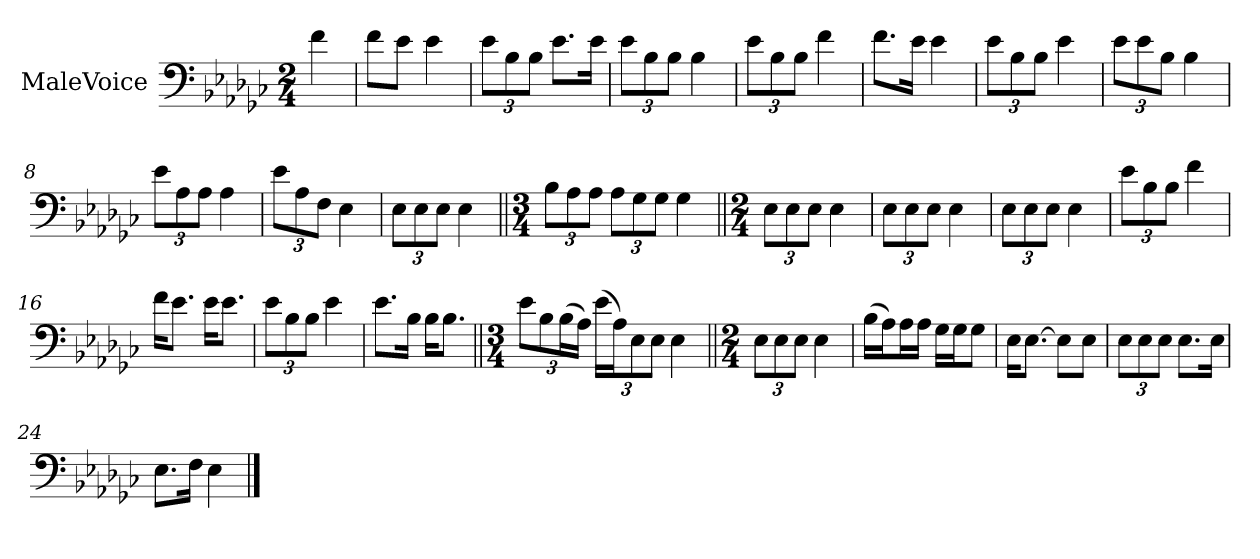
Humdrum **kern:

**kern
*part1
*staff1
*I"MaleVoice
*clefF4
*k[b-e-a-d-g-c-]
*M2/4
*MM66
=
4f
=1
8f\L
8e-\J
4e-
=2
12e-\L
12B-\
12B-\J
8.e-\L
16e-\Jk
=3
12e-\L
12B-\
12B-\J
4B-
=4
12e-\L
12B-\
12B-\J
4f
=5
8.f\L
16e-\Jk
4e-
=6
12e-\L
12B-\
12B-\J
4e-
=7
12e-\L
12e-\
12B-\J
4B-
=8
12e-\L
12A-\
12A-\J
4A-
=9
12e-\L
12A-\
12F\J
4E-
=10
12E-\L
12E-\
12E-\J
4E-
=11||
*M3/4
12B-\L
12A-\
12A-\J
12A-\L
12G-\
12G-\J
4G-
=12||
*M2/4
12E-\L
12E-\
12E-\J
4E-
=13
12E-\L
12E-\
12E-\J
4E-
=14
12E-\L
12E-\
12E-\J
4E-
=15
12e-\L
12B-\
12B-\J
4f
=16
16f\KL
8.e-\J
16e-\KL
8.e-\J
=17
12e-\L
12B-\
12B-\J
4e-
=18
8.e-\L
16B-\Jk
16B-\KL
8.B-\J
=19||
*M3/4
12e-\L
12B-\
(24B-\L
24A-\JJ)
(24e-\LL
24A-\J)
12E-\
12E-\J
4E-
=20||
*M2/4
12E-\L
12E-\
12E-\J
4E-
=21
(16B-\LL
16A-\J)
16A-\L
16A-\JJ
16G-\LL
16G-\J
8G-\J
=22
16E-\KL
[8.E-\J
8E-\L]
8E-\J
=23
12E-\L
12E-\
12E-\J
8.E-\L
16E-\Jk
=24
8.E-\L
16F\Jk
4E-
==
*-
